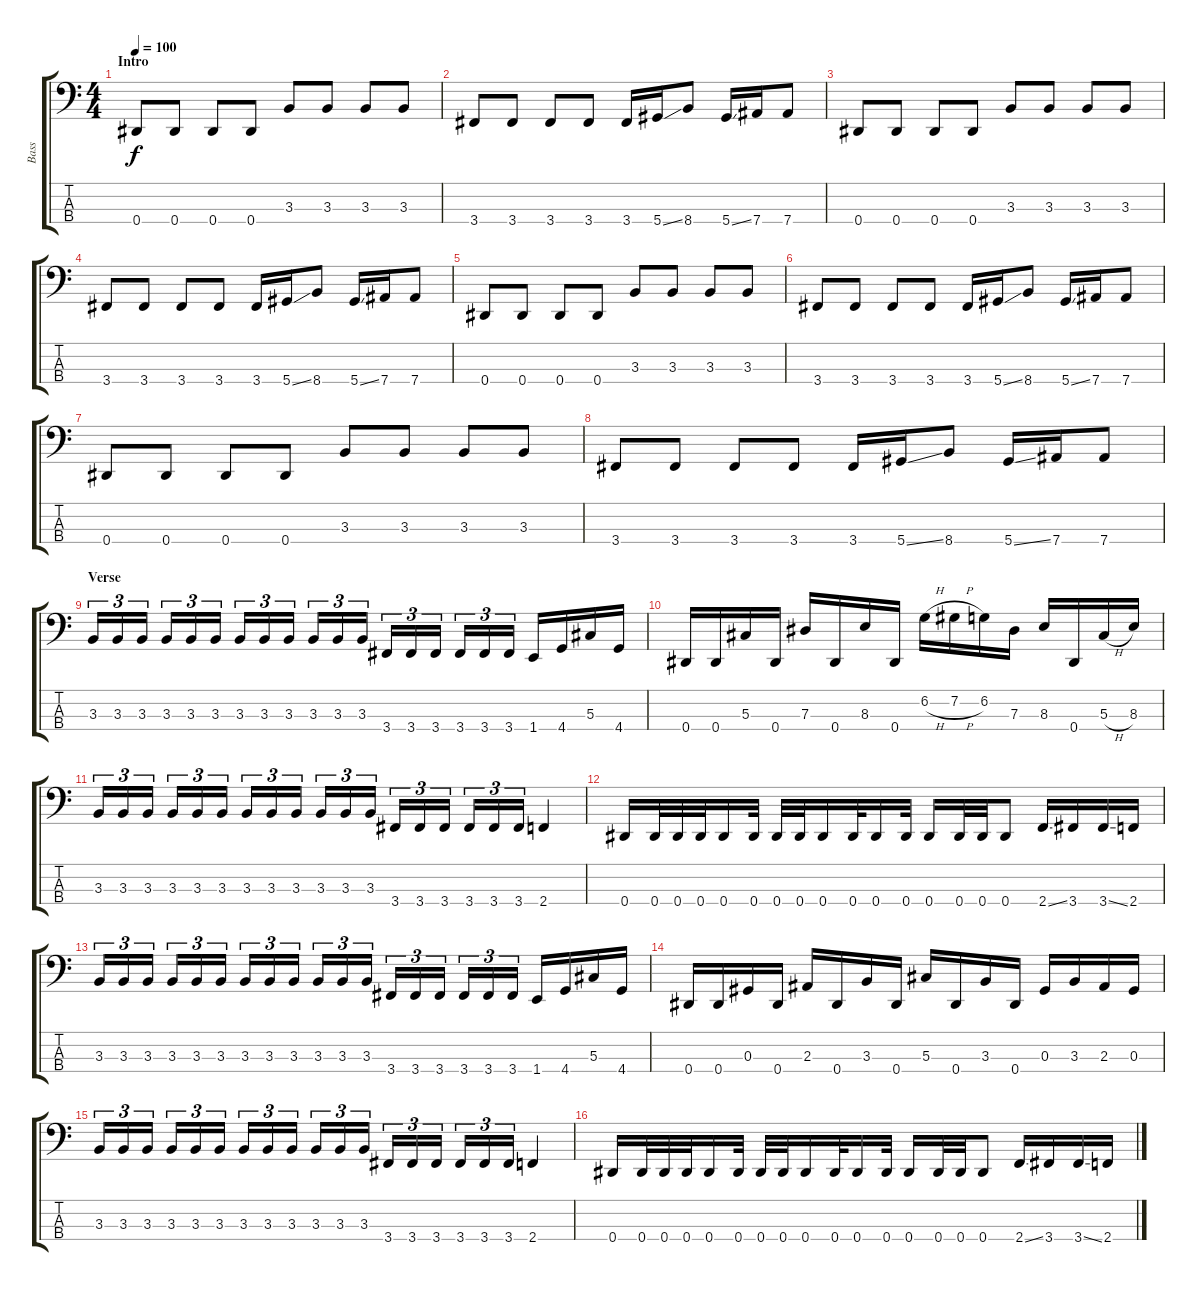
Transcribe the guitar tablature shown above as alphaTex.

\track ("Bass" "Bass") {instrument electricbasspick}
\staff {score tabs}
\tuning (Gb2 Db2 Ab1 Eb1) {hide}
\ts (4 4)
\section ("" "Intro")
\tempo 100
\clef f4
\ks c
0.4.8{dy f instrument electricbasspick} 0.4.8 0.4.8 0.4.8 3.3.8 3.3.8 3.3.8 3.3.8 |
3.4.8 3.4.8 3.4.8 3.4.8 3.4.16 5.4{ss}.16 8.4.8 5.4{ss}.16 7.4.16 7.4.8 |
0.4.8 0.4.8 0.4.8 0.4.8 3.3.8 3.3.8 3.3.8 3.3.8 |
3.4.8 3.4.8 3.4.8 3.4.8 3.4.16 5.4{ss}.16 8.4.8 5.4{ss}.16 7.4.16 7.4.8 |
0.4.8 0.4.8 0.4.8 0.4.8 3.3.8 3.3.8 3.3.8 3.3.8 |
3.4.8 3.4.8 3.4.8 3.4.8 3.4.16 5.4{ss}.16 8.4.8 5.4{ss}.16 7.4.16 7.4.8 |
0.4.8 0.4.8 0.4.8 0.4.8 3.3.8 3.3.8 3.3.8 3.3.8 |
3.4.8 3.4.8 3.4.8 3.4.8 3.4.16 5.4{ss}.16 8.4.8 5.4{ss}.16 7.4.16 7.4.8 |
\section ("" "Verse")
3.3.16{tu (3 2)} 3.3.16{tu (3 2)} 3.3.16{tu (3 2)} 3.3.16{tu (3 2)} 3.3.16{tu (3 2)} 3.3.16{tu (3 2)} 3.3.16{tu (3 2)} 3.3.16{tu (3 2)} 3.3.16{tu (3 2)} 3.3.16{tu (3 2)} 3.3.16{tu (3 2)} 3.3.16{tu (3 2)} 3.4.16{tu (3 2)} 3.4.16{tu (3 2)} 3.4.16{tu (3 2)} 3.4.16{tu (3 2)} 3.4.16{tu (3 2)} 3.4.16{tu (3 2)} 1.4.16 4.4.16 5.3.16 4.4.16 |
0.4.16 0.4.16 5.3.16 0.4.16 7.3.16 0.4.16 8.3.16 0.4.16 6.2{h}.16 7.2{h}.16 6.2.16 7.3.16 8.3.16 0.4.16 5.3{h}.16 8.3.16 |
3.3.16{tu (3 2)} 3.3.16{tu (3 2)} 3.3.16{tu (3 2)} 3.3.16{tu (3 2)} 3.3.16{tu (3 2)} 3.3.16{tu (3 2)} 3.3.16{tu (3 2)} 3.3.16{tu (3 2)} 3.3.16{tu (3 2)} 3.3.16{tu (3 2)} 3.3.16{tu (3 2)} 3.3.16{tu (3 2)} 3.4.16{tu (3 2)} 3.4.16{tu (3 2)} 3.4.16{tu (3 2)} 3.4.16{tu (3 2)} 3.4.16{tu (3 2)} 3.4.16{tu (3 2)} 2.4.4 |
0.4.16 0.4.32 0.4.32 0.4.32 0.4.16 0.4.32 0.4.32 0.4.32 0.4.16 0.4.32 0.4.16 0.4.32 0.4.16 0.4.32 0.4.32 0.4.8 2.4{ss}.16 3.4.16 3.4{ss}.16 2.4.16 |
3.3.16{tu (3 2)} 3.3.16{tu (3 2)} 3.3.16{tu (3 2)} 3.3.16{tu (3 2)} 3.3.16{tu (3 2)} 3.3.16{tu (3 2)} 3.3.16{tu (3 2)} 3.3.16{tu (3 2)} 3.3.16{tu (3 2)} 3.3.16{tu (3 2)} 3.3.16{tu (3 2)} 3.3.16{tu (3 2)} 3.4.16{tu (3 2)} 3.4.16{tu (3 2)} 3.4.16{tu (3 2)} 3.4.16{tu (3 2)} 3.4.16{tu (3 2)} 3.4.16{tu (3 2)} 1.4.16 4.4.16 5.3.16 4.4.16 |
0.4.16 0.4.16 0.3.16 0.4.16 2.3.16 0.4.16 3.3.16 0.4.16 5.3.16 0.4.16 3.3.16 0.4.16 0.3.16 3.3.16 2.3.16 0.3.16 |
3.3.16{tu (3 2)} 3.3.16{tu (3 2)} 3.3.16{tu (3 2)} 3.3.16{tu (3 2)} 3.3.16{tu (3 2)} 3.3.16{tu (3 2)} 3.3.16{tu (3 2)} 3.3.16{tu (3 2)} 3.3.16{tu (3 2)} 3.3.16{tu (3 2)} 3.3.16{tu (3 2)} 3.3.16{tu (3 2)} 3.4.16{tu (3 2)} 3.4.16{tu (3 2)} 3.4.16{tu (3 2)} 3.4.16{tu (3 2)} 3.4.16{tu (3 2)} 3.4.16{tu (3 2)} 2.4.4 |
0.4.16 0.4.32 0.4.32 0.4.32 0.4.16 0.4.32 0.4.32 0.4.32 0.4.16 0.4.32 0.4.16 0.4.32 0.4.16 0.4.32 0.4.32 0.4.8 2.4{ss}.16 3.4.16 3.4{ss}.16 2.4.16
